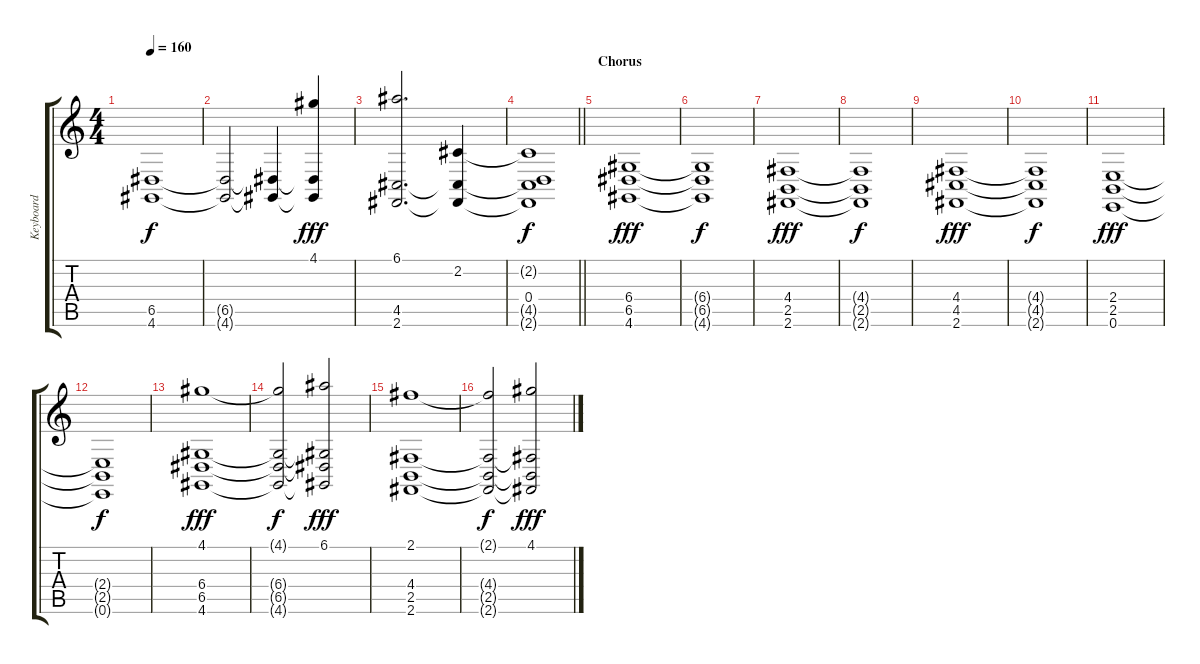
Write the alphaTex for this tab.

\track ("Keyboard" "Keyboard") {instrument stringensemble2}
\staff {score tabs}
\tuning (E5 B3 G3 D3 A2 E2) {hide}
\ts (4 4)
\tempo 160
\clef g2
\ks c
(6.5 4.6).1{dy f} |
(6.5{t} 4.6{t}).2 (6.5{t} 4.6{t}).4 (4.1 6.5{t} 4.6{t}).4{dy fff} |
(6.1 4.5 2.6).2{d} (2.2 4.5{t} 2.6{t}).4 |
\barLineRight lightlight
(2.2{t} 0.4 4.5{t} 2.6{t}).1{dy f} |
\section ("" "Chorus")
(6.4 6.5 4.6).1{dy fff} |
(6.4{t} 6.5{t} 4.6{t}).1{dy f} |
(4.4 2.5 2.6).1{dy fff} |
(4.4{t} 2.5{t} 2.6{t}).1{dy f} |
(4.4 4.5 2.6).1{dy fff} |
(4.4{t} 4.5{t} 2.6{t}).1{dy f} |
(2.4 2.5 0.6).1{dy fff} |
(2.4{t} 2.5{t} 0.6{t}).1{dy f} |
(4.1 6.4 6.5 4.6).1{dy fff} |
(4.1{t} 6.4{t} 6.5{t} 4.6{t}).2{dy f} (6.1 6.4{t} 6.5{t} 4.6{t}).2{dy fff} |
(2.1 4.4 2.5 2.6).1 |
(2.1{t} 4.4{t} 2.5{t} 2.6{t}).2{dy f} (4.1 4.4{t} 2.5{t} 2.6{t}).2{dy fff}
